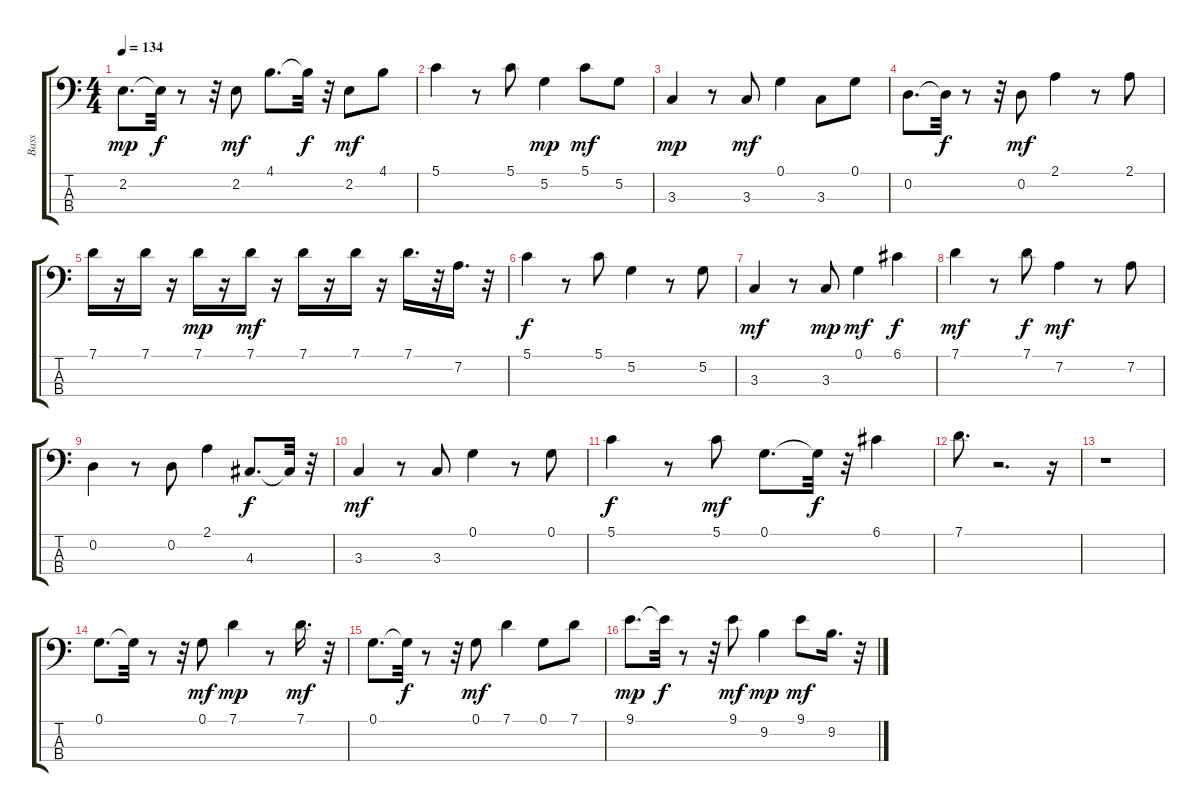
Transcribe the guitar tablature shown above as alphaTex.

\track ("Bass" "Bass") {instrument electricbassfinger}
\staff {score tabs}
\tuning (G2 D2 A1 E1) {hide}
\ts (4 4)
\tempo 134
\clef f4
\ks c
2.2.8{d dy mp} 2.2{t}.32{dy f} r.8 r.32 2.2.8{dy mf} 4.1.8{d} 4.1{t}.32{dy f} r.32 2.2.8{dy mf} 4.1.8 |
5.1.4 r.8 5.1.8 5.2.4{dy mp} 5.1.8{dy mf} 5.2.8 |
3.3.4{dy mp} r.8 3.3.8{dy mf} 0.1.4 3.3.8 0.1.8 |
0.2.8{d} 0.2{t}.32{dy f} r.8 r.32 0.2.8{dy mf} 2.1.4 r.8 2.1.8 |
7.1.16 r.16 7.1.16 r.16 7.1.16{dy mp} r.16 7.1.16{dy mf} r.16 7.1.16 r.16 7.1.16 r.16 7.1.16{d} r.32 7.2.16{d} r.32 |
5.1.4{dy f} r.8 5.1.8 5.2.4 r.8 5.2.8 |
3.3.4{dy mf} r.8 3.3.8{dy mp} 0.1.4{dy mf} 6.1.4{dy f} |
7.1.4{dy mf} r.8 7.1.8{dy f} 7.2.4{dy mf} r.8 7.2.8 |
0.2.4 r.8 0.2.8 2.1.4 4.3.8{d dy f} 4.3{t}.32 r.32 |
3.3.4{dy mf} r.8 3.3.8 0.1.4 r.8 0.1.8 |
5.1.4{dy f} r.8 5.1.8{dy mf} 0.1.8{d} 0.1{t}.32{dy f} r.32 6.1.4 |
7.1.8{d} r.2{d} r.16 |
r.1 |
0.1.8{d} 0.1{t}.32 r.8 r.32 0.1.8{dy mf} 7.1.4{dy mp} r.8 7.1.16{d dy mf} r.32 |
0.1.8{d} 0.1{t}.32{dy f} r.8 r.32 0.1.8{dy mf} 7.1.4 0.1.8 7.1.8 |
9.1.8{d dy mp} 9.1{t}.32{dy f} r.8 r.32 9.1.8{dy mf} 9.2.4{dy mp} 9.1.8{dy mf} 9.2.16{d} r.32
